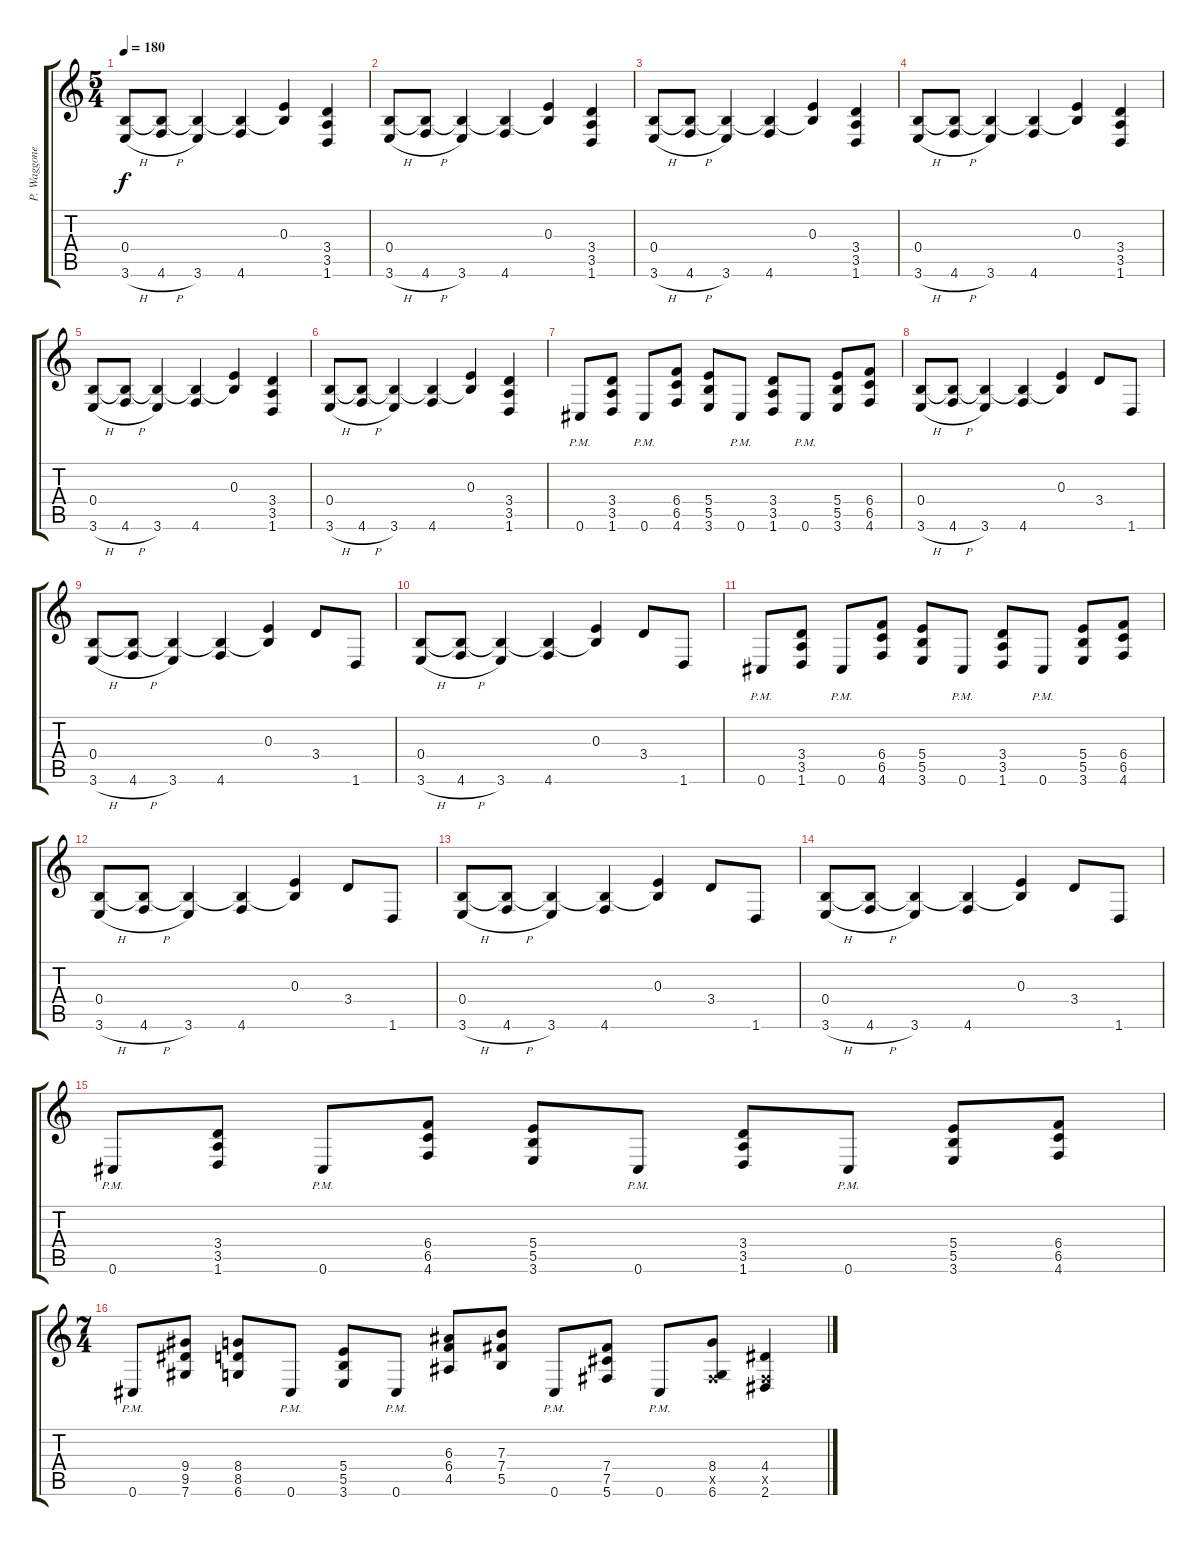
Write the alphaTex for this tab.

\track ("P. Waggoner Gtr." "P. Waggone") {instrument distortionguitar}
\staff {score tabs}
\tuning (Db4 Ab3 E3 B2 Gb2 Db2) {hide}
\ts (5 4)
\tempo 180
\clef g2
\ks c
(0.4 3.6{h}).8{dy f} (0.4{t} 4.6{h}).8 (0.4{t} 3.6).4 (0.4{t} 4.6).4 (0.3 0.4{t}).4 (3.4 3.5 1.6).4 |
(0.4 3.6{h}).8 (0.4{t} 4.6{h}).8 (0.4{t} 3.6).4 (0.4{t} 4.6).4 (0.3 0.4{t}).4 (3.4 3.5 1.6).4 |
(0.4 3.6{h}).8 (0.4{t} 4.6{h}).8 (0.4{t} 3.6).4 (0.4{t} 4.6).4 (0.3 0.4{t}).4 (3.4 3.5 1.6).4 |
(0.4 3.6{h}).8 (0.4{t} 4.6{h}).8 (0.4{t} 3.6).4 (0.4{t} 4.6).4 (0.3 0.4{t}).4 (3.4 3.5 1.6).4 |
(0.4 3.6{h}).8 (0.4{t} 4.6{h}).8 (0.4{t} 3.6).4 (0.4{t} 4.6).4 (0.3 0.4{t}).4 (3.4 3.5 1.6).4 |
(0.4 3.6{h}).8 (0.4{t} 4.6{h}).8 (0.4{t} 3.6).4 (0.4{t} 4.6).4 (0.3 0.4{t}).4 (3.4 3.5 1.6).4 |
0.6{pm}.8 (3.4 3.5 1.6).8 0.6{pm}.8 (6.4 6.5 4.6).8 (5.4 5.5 3.6).8 0.6{pm}.8 (3.4 3.5 1.6).8 0.6{pm}.8 (5.4 5.5 3.6).8 (6.4 6.5 4.6).8 |
(0.4 3.6{h}).8 (0.4{t} 4.6{h}).8 (0.4{t} 3.6).4 (0.4{t} 4.6).4 (0.3 0.4{t}).4 3.4.8 1.6.8 |
(0.4 3.6{h}).8 (0.4{t} 4.6{h}).8 (0.4{t} 3.6).4 (0.4{t} 4.6).4 (0.3 0.4{t}).4 3.4.8 1.6.8 |
(0.4 3.6{h}).8 (0.4{t} 4.6{h}).8 (0.4{t} 3.6).4 (0.4{t} 4.6).4 (0.3 0.4{t}).4 3.4.8 1.6.8 |
0.6{pm}.8 (3.4 3.5 1.6).8 0.6{pm}.8 (6.4 6.5 4.6).8 (5.4 5.5 3.6).8 0.6{pm}.8 (3.4 3.5 1.6).8 0.6{pm}.8 (5.4 5.5 3.6).8 (6.4 6.5 4.6).8 |
(0.4 3.6{h}).8 (0.4{t} 4.6{h}).8 (0.4{t} 3.6).4 (0.4{t} 4.6).4 (0.3 0.4{t}).4 3.4.8 1.6.8 |
(0.4 3.6{h}).8 (0.4{t} 4.6{h}).8 (0.4{t} 3.6).4 (0.4{t} 4.6).4 (0.3 0.4{t}).4 3.4.8 1.6.8 |
(0.4 3.6{h}).8 (0.4{t} 4.6{h}).8 (0.4{t} 3.6).4 (0.4{t} 4.6).4 (0.3 0.4{t}).4 3.4.8 1.6.8 |
0.6{pm}.8 (3.4 3.5 1.6).8 0.6{pm}.8 (6.4 6.5 4.6).8 (5.4 5.5 3.6).8 0.6{pm}.8 (3.4 3.5 1.6).8 0.6{pm}.8 (5.4 5.5 3.6).8 (6.4 6.5 4.6).8 |
\ts (7 4)
0.6{pm}.8 (9.4 9.5 7.6).8 (8.4 8.5 6.6).8 0.6{pm}.8 (5.4 5.5 3.6).8 0.6{pm}.8 (6.3 6.4 4.5).8 (7.3 7.4 5.5).8 0.6{pm}.8 (7.4 7.5 5.6).8 0.6{pm}.8 (8.4 0.5{x} 6.6).8 (4.4 0.5{x} 2.6).4
